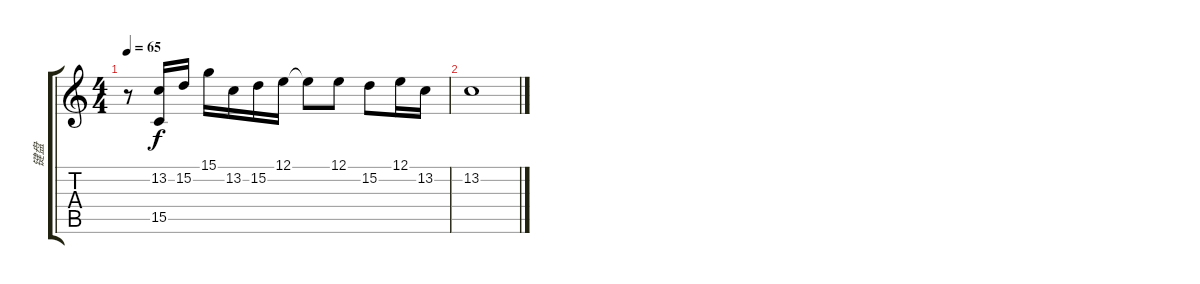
\track ("键盘" "键盘") {instrument fx7echoes}
\staff {score tabs}
\tuning (E4 B3 G3 D3 A2 E2) {hide}
\ts (4 4)
\tempo 65
\clef g2
\ks c
r.8{dy f} (13.2 15.5).16 15.2.16 15.1.16 13.2.16 15.2.16 12.1.16 12.1{t}.8 12.1.8 15.2.8 12.1.16 13.2.16 |
13.2.1
